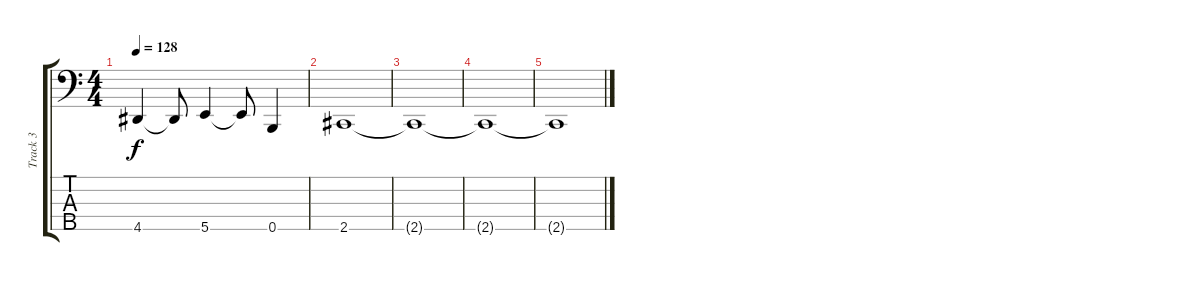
\track ("Track 3" "Track 3") {instrument electricbassfinger}
\staff {score tabs}
\tuning (A2 E2 B1 Gb1 B0) {hide}
\ts (4 4)
\tempo 128
\clef f4
\ks c
4.5.4{dy f} 4.5{t}.8 5.5.4 5.5{t}.8 0.5.4 |
2.5.1 |
2.5{t}.1 |
2.5{t}.1 |
2.5{t}.1
